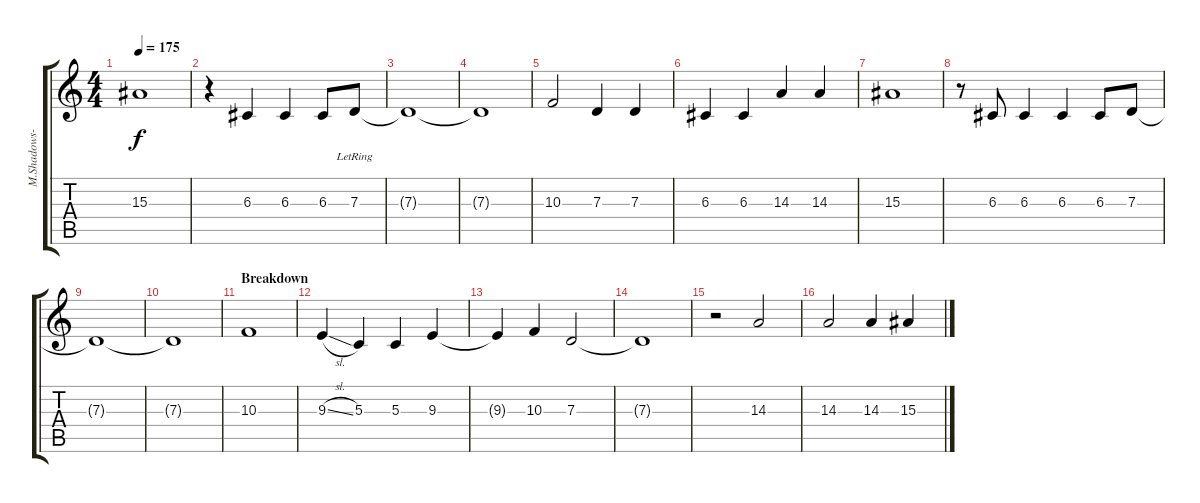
\track ("M.Shadows-Vocals" "M.Shadows-") {instrument clarinet}
\staff {score tabs}
\tuning (E4 B3 G3 D3 A2 E2) {hide}
\ts (4 4)
\tempo 175
\clef g2
\ks c
15.3.1{dy f} |
r.4 6.3.4 6.3.4 6.3.8 7.3{lr}.8{volume 6} |
7.3{t}.1 |
7.3{t}.1 |
10.3.2{volume 16} 7.3.4 7.3.4 |
6.3.4 6.3.4 14.3.4 14.3.4 |
15.3.1 |
r.8 6.3.8 6.3.4 6.3.4 6.3.8 7.3.8{volume 6} |
7.3{t}.1 |
7.3{t}.1 |
\section ("" "Breakdown")
10.3.1{volume 16} |
9.3{sl}.4 5.3.4 5.3.4 9.3.4 |
9.3{t}.4 10.3.4 7.3.2 |
7.3{t}.1 |
r.2 14.3.2 |
14.3.2 14.3.4 15.3.4
